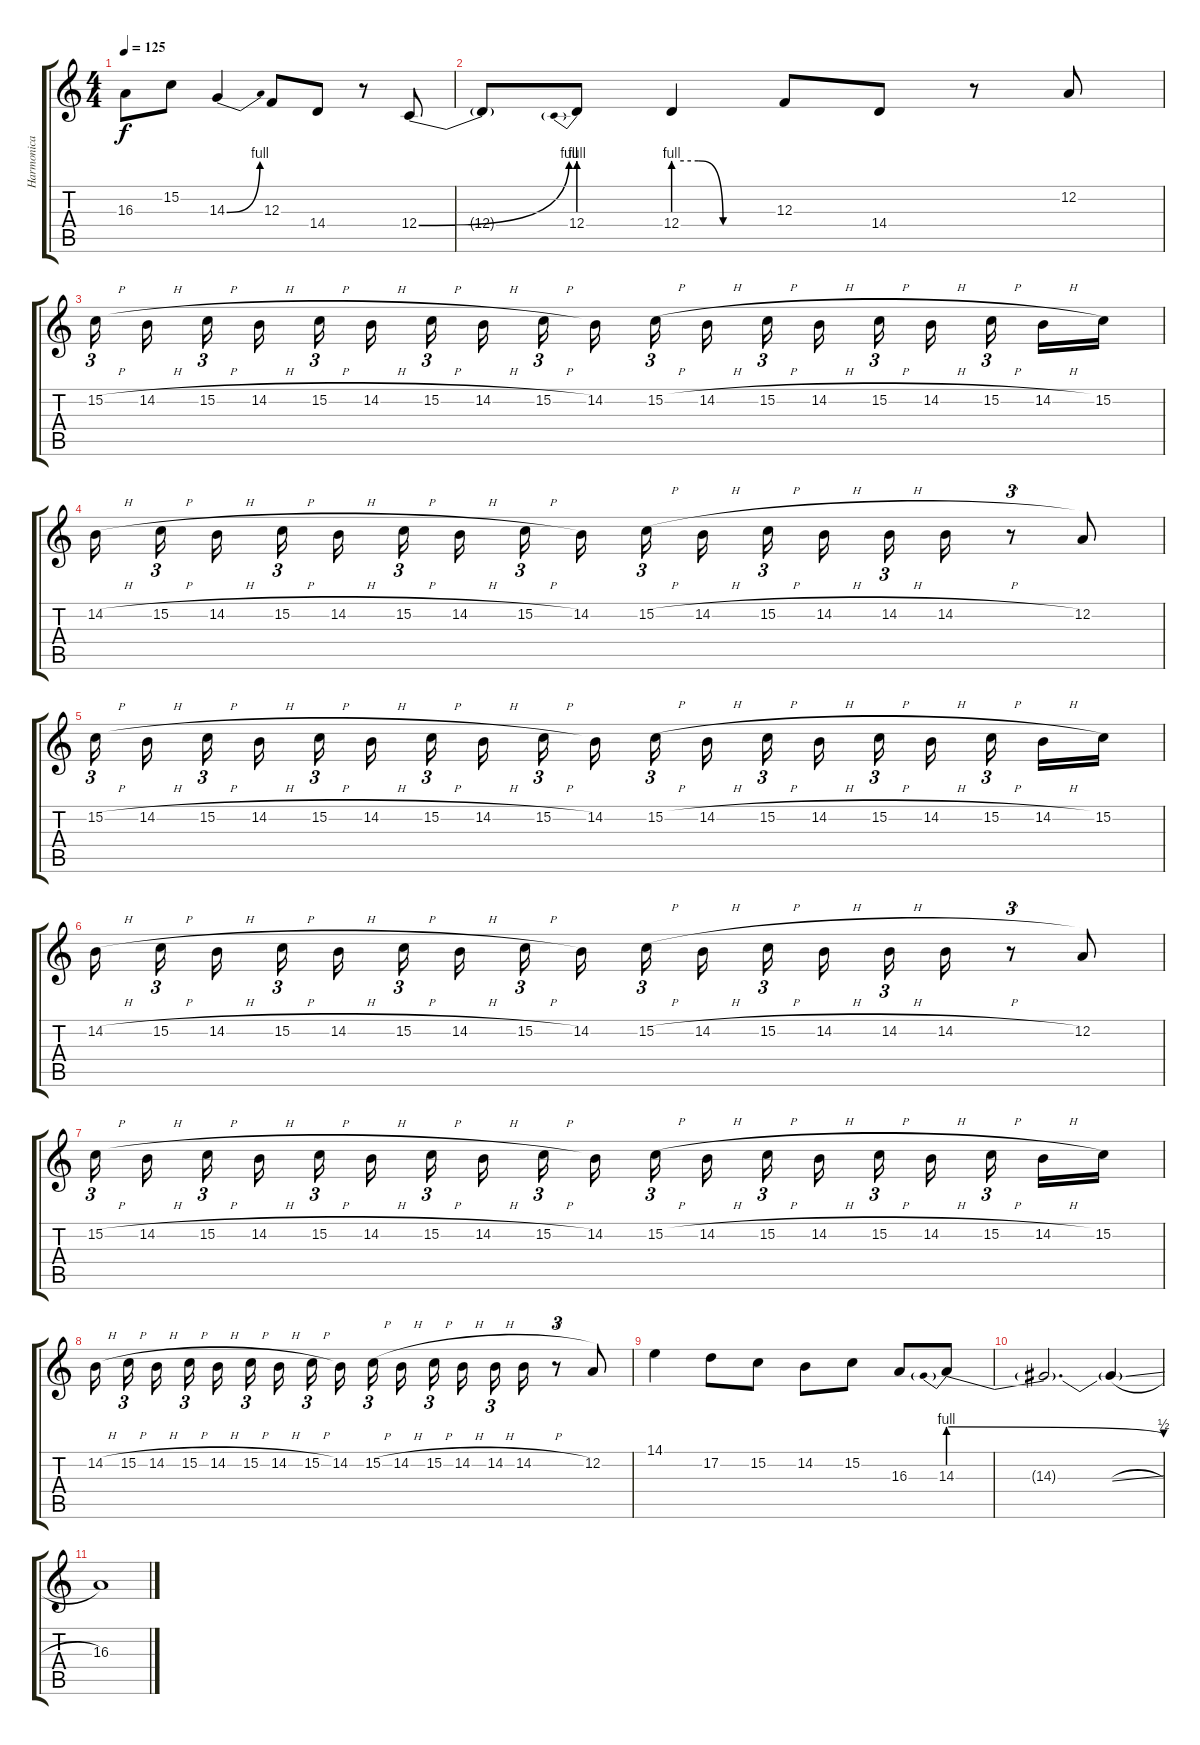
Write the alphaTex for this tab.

\track ("Harmonica" "Harmonica") {instrument harmonica}
\staff {score tabs}
\tuning (D4 A3 F3 C3 G2 D2) {hide}
\ts (4 4)
\tempo 125
\clef g2
\ks c
16.3.8{dy f} 15.2.8 14.3{be (bend 0 0 60 4)}.4 12.3.8 14.4.8 r.8 12.4{be (bend 0 0 60 4)}.8 |
12.4{t}.8 12.4{be (prebend 0 4 60 4)}.8 12.4{be (custom 0 4 15 4 30 0 60 0)}.4 12.3.8 14.4.8 r.8 12.2.8 |
15.2{h}.16{tu (3 2) beam splitsecondary} 14.2{h}.16{beam splitsecondary} 15.2{h}.16{tu (3 2) beam splitsecondary} 14.2{h}.16 15.2{h}.16{tu (3 2)} 14.2{h}.16{beam splitsecondary} 15.2{h}.16{tu (3 2) beam splitsecondary} 14.2{h}.16{beam splitsecondary} 15.2{h}.16{tu (3 2)} 14.2.16 15.2{h}.16{tu (3 2) beam splitsecondary} 14.2{h}.16{beam splitsecondary} 15.2{h}.16{tu (3 2) beam splitsecondary} 14.2{h}.16 15.2{h}.16{tu (3 2)} 14.2{h}.16{beam splitsecondary} 15.2{h}.16{tu (3 2) beam splitsecondary} 14.2{h}.16 15.2.16 |
14.2{h}.16{beam splitsecondary} 15.2{h}.16{tu (3 2) beam splitsecondary} 14.2{h}.16{beam splitsecondary} 15.2{h}.16{tu (3 2)} 14.2{h}.16 15.2{h}.16{tu (3 2) beam splitsecondary} 14.2{h}.16{beam splitsecondary} 15.2{h}.16{tu (3 2) beam splitsecondary} 14.2.16 15.2{h}.16{tu (3 2)} 14.2{h}.16{beam splitsecondary} 15.2{h}.16{tu (3 2) beam splitsecondary} 14.2{h}.16{beam splitsecondary} 14.2{h}.16{tu (3 2)} 14.2{h}.16 r.8{tu (3 2)} 12.2.8 |
15.2{h}.16{tu (3 2) beam splitsecondary} 14.2{h}.16{beam splitsecondary} 15.2{h}.16{tu (3 2) beam splitsecondary} 14.2{h}.16 15.2{h}.16{tu (3 2)} 14.2{h}.16{beam splitsecondary} 15.2{h}.16{tu (3 2) beam splitsecondary} 14.2{h}.16{beam splitsecondary} 15.2{h}.16{tu (3 2)} 14.2.16 15.2{h}.16{tu (3 2) beam splitsecondary} 14.2{h}.16{beam splitsecondary} 15.2{h}.16{tu (3 2) beam splitsecondary} 14.2{h}.16 15.2{h}.16{tu (3 2)} 14.2{h}.16{beam splitsecondary} 15.2{h}.16{tu (3 2) beam splitsecondary} 14.2{h}.16 15.2.16 |
14.2{h}.16{beam splitsecondary} 15.2{h}.16{tu (3 2) beam splitsecondary} 14.2{h}.16{beam splitsecondary} 15.2{h}.16{tu (3 2)} 14.2{h}.16 15.2{h}.16{tu (3 2) beam splitsecondary} 14.2{h}.16{beam splitsecondary} 15.2{h}.16{tu (3 2) beam splitsecondary} 14.2.16 15.2{h}.16{tu (3 2)} 14.2{h}.16{beam splitsecondary} 15.2{h}.16{tu (3 2) beam splitsecondary} 14.2{h}.16{beam splitsecondary} 14.2{h}.16{tu (3 2)} 14.2{h}.16 r.8{tu (3 2)} 12.2.8 |
15.2{h}.16{tu (3 2) beam splitsecondary} 14.2{h}.16{beam splitsecondary} 15.2{h}.16{tu (3 2) beam splitsecondary} 14.2{h}.16 15.2{h}.16{tu (3 2)} 14.2{h}.16{beam splitsecondary} 15.2{h}.16{tu (3 2) beam splitsecondary} 14.2{h}.16{beam splitsecondary} 15.2{h}.16{tu (3 2)} 14.2.16 15.2{h}.16{tu (3 2) beam splitsecondary} 14.2{h}.16{beam splitsecondary} 15.2{h}.16{tu (3 2) beam splitsecondary} 14.2{h}.16 15.2{h}.16{tu (3 2)} 14.2{h}.16{beam splitsecondary} 15.2{h}.16{tu (3 2) beam splitsecondary} 14.2{h}.16 15.2.16 |
14.2{h}.16{beam splitsecondary} 15.2{h}.16{tu (3 2) beam splitsecondary} 14.2{h}.16{beam splitsecondary} 15.2{h}.16{tu (3 2)} 14.2{h}.16 15.2{h}.16{tu (3 2) beam splitsecondary} 14.2{h}.16{beam splitsecondary} 15.2{h}.16{tu (3 2) beam splitsecondary} 14.2.16 15.2{h}.16{tu (3 2)} 14.2{h}.16{beam splitsecondary} 15.2{h}.16{tu (3 2) beam splitsecondary} 14.2{h}.16{beam splitsecondary} 14.2{h}.16{tu (3 2)} 14.2{h}.16 r.8{tu (3 2)} 12.2.8 |
14.1.4 17.2.8 15.2.8 14.2.8 15.2.8 16.3.8 14.3{be (prebendrelease 0 4 60 2)}.8 |
14.3{t}.2{d} 14.3{sl t}.4 |
16.3.1
